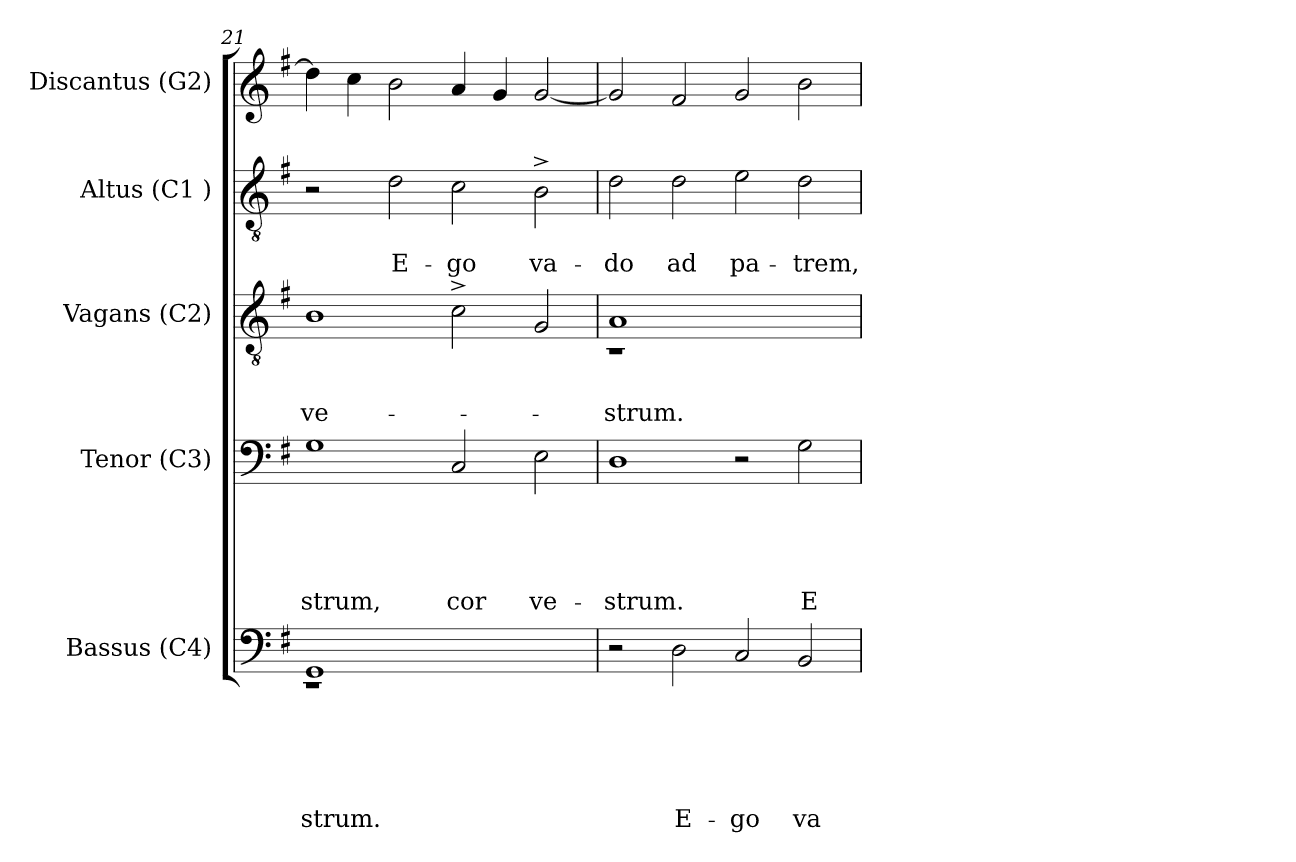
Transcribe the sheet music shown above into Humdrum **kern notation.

**kern	**text	**text	**text	**text	**text	**text	**kern	**text	**text	**text	**text	**text	**kern	**text	**text	**text	**kern	**text	**text	**kern
*part5	*part5	*part5	*part5	*part5	*part5	*part5	*part4	*part4	*part4	*part4	*part4	*part4	*part3	*part3	*part3	*part3	*part2	*part2	*part2	*part1
*staff5	*staff5	*staff5	*staff5	*staff5	*staff5	*staff5	*staff4	*staff4	*staff4	*staff4	*staff4	*staff4	*staff3	*staff3	*staff3	*staff3	*staff2	*staff2	*staff2	*staff1
*I"Bassus (C4)	*	*	*	*	*	*	*I"Tenor (C3)	*	*	*	*	*	*I"Vagans (C2)	*	*	*	*I"Altus (C1 )	*	*	*I"Discantus (G2)
*I'B.	*	*	*	*	*	*	*I'T.	*	*	*	*	*	*I'V.	*	*	*	*I'A.	*	*	*I'D.
!!LO:PB:g=z
*clefF4	*	*	*	*	*	*	*clefF4	*	*	*	*	*	*clefGv2	*	*	*	*clefGv2	*	*	*clefG2
*k[f#]	*	*	*	*	*	*	*k[f#]	*	*	*	*	*	*k[f#]	*	*	*	*k[f#]	*	*	*k[f#]
*G:	*	*	*	*	*	*	*G:	*	*	*	*	*	*G:	*	*	*	*G:	*	*	*G:
=21	=21	=21	=21	=21	=21	=21	=21	=21	=21	=21	=21	=21	=21	=21	=21	=21	=21	=21	=21	=21
*^	*	*	*	*	*	*	*	*	*	*	*	*	*	*	*	*	*	*	*	*
!	!LO:N:vis=1	!	!	!	!	!	!LO:LY:b	!	!	!	!	!	!LO:LY:b	!	!	!	!LO:LY:b	!	!	!	!
1GG	0rEE	.	.	.	.	.	-strum.	1G	.	.	.	.	-strum,	1B	.	.	ve-	2r	.	.	4dd\]
.	.	.	.	.	.	.	.	.	.	.	.	.	.	.	.	.	.	.	.	.	4cc\
!	!	!	!	!	!	!	!	!	!	!	!	!	!	!	!	!	!	!	!	!LO:LY:b	!
.	.	.	.	.	.	.	.	.	.	.	.	.	.	.	.	.	.	2d\	.	-E-	2b\
!	!	!	!	!	!	!	!	!	!	!	!	!	!LO:LY:b	!	!	!	!	!	!	!LO:LY:b	!
1ryy	.	.	.	.	.	.	.	2C/	.	.	.	.	cor	2c^>\	.	.	.	2c\	.	-go	4a/
.	.	.	.	.	.	.	.	.	.	.	.	.	.	.	.	.	.	.	.	.	4g/
!	!	!	!	!	!	!	!	!	!	!	!	!	!LO:LY:b	!	!	!	!	!	!	!LO:LY:b	!
.	.	.	.	.	.	.	.	2E\	.	.	.	.	ve-	2G/	.	.	.	2B^>\	.	va-	[<2g/
*v	*v	*	*	*	*	*	*	*	*	*	*	*	*	*	*	*	*	*	*	*	*
=22	=22	=22	=22	=22	=22	=22	=22	=22	=22	=22	=22	=22	=22	=22	=22	=22	=22	=22	=22	=22
*	*	*	*	*	*	*	*	*	*	*	*	*	*^	*	*	*	*	*	*	*
!	!	!	!	!	!	!	!	!	!	!	!	!LO:LY:b	!	!LO:N:vis=1	!	!	!LO:LY:b	!	!	!LO:LY:b	!
2r	.	.	.	.	.	.	1D	.	.	.	.	-strum.	1A	0rC	.	.	-strum.	2d\	.	-do	2g/]
!	!	!	!	!	!	!LO:LY:b	!	!	!	!	!	!	!	!	!	!	!	!	!	!LO:LY:b	!
2D\	.	.	.	.	.	E-	.	.	.	.	.	.	.	.	.	.	.	2d\	.	ad	2f#/
!	!	!	!	!	!	!LO:LY:b	!	!	!	!	!	!	!	!	!	!	!	!	!	!LO:LY:b	!
2C/	.	.	.	.	.	-go	2r	.	.	.	.	.	1ryy	.	.	.	.	2e\	.	pa-	2g/
!	!	!	!	!	!	!LO:LY:b	!	!	!	!	!	!LO:LY:b	!	!	!	!	!	!	!	!LO:LY:b	!
2BB/	.	.	.	.	.	va-	2G\	.	.	.	.	E-	.	.	.	.	.	2d\	.	-trem,	2b\
*	*	*	*	*	*	*	*	*	*	*	*	*	*v	*v	*	*	*	*	*	*	*
=	=	=	=	=	=	=	=	=	=	=	=	=	=	=	=	=	=	=	=	=
*-	*-	*-	*-	*-	*-	*-	*-	*-	*-	*-	*-	*-	*-	*-	*-	*-	*-	*-	*-	*-
